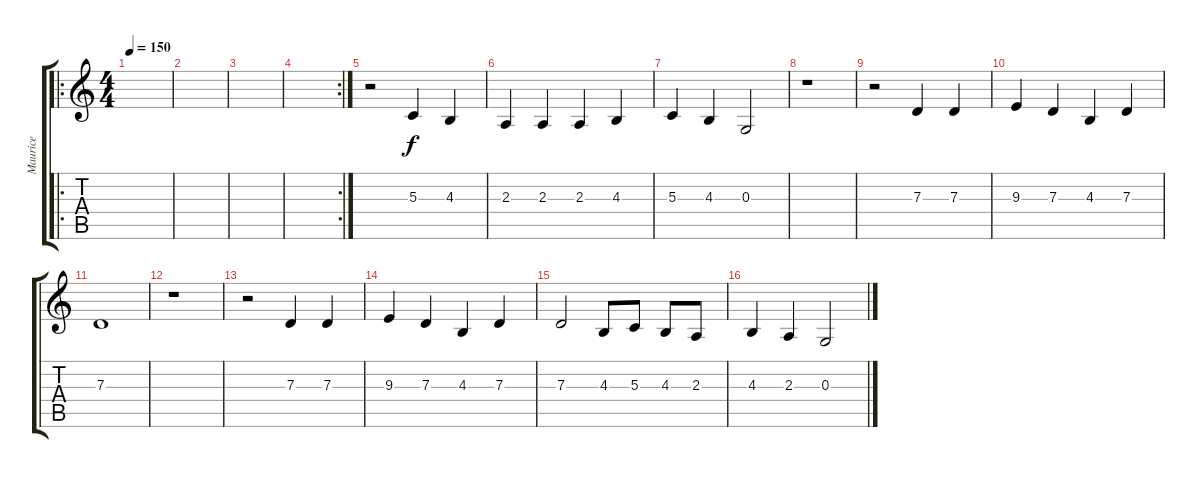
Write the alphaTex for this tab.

\track ("Maurice" "Maurice") {instrument lead8bassandlead}
\staff {score tabs}
\tuning (E4 B3 G3 D3 A2 E2) {hide}
\ro
\ts (4 4)
\tempo 150
\clef g2
\ks c
|
|
|
\rc 2
|
r.2 5.3.4 4.3.4 |
2.3.4 2.3.4 2.3.4 4.3.4 |
5.3.4 4.3.4 0.3.2 |
r.1 |
r.2 7.3.4 7.3.4 |
9.3.4 7.3.4 4.3.4 7.3.4 |
7.3.1 |
r.1 |
r.2 7.3.4 7.3.4 |
9.3.4 7.3.4 4.3.4 7.3.4 |
7.3.2 4.3.8 5.3.8 4.3.8 2.3.8 |
4.3.4 2.3.4 0.3.2
